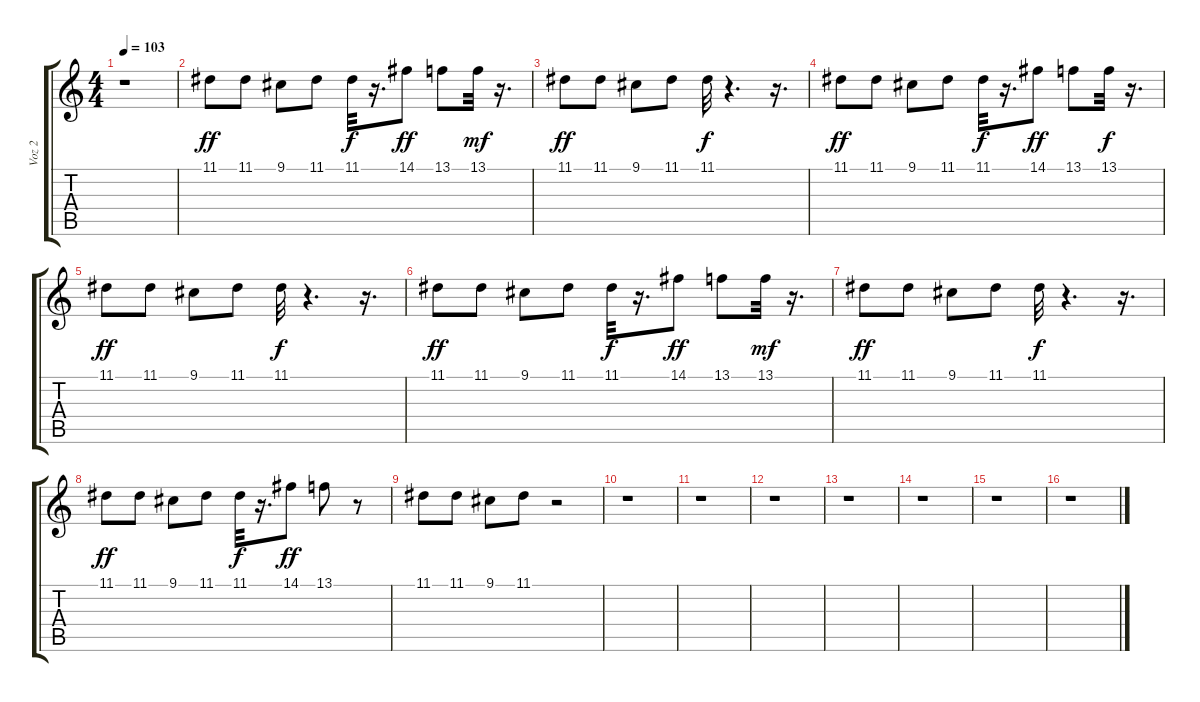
\track ("Voz 2" "Voz 2") {instrument lead6voice}
\staff {score tabs}
\tuning (E4 B3 G3 D3 A2 E2) {hide}
\ts (4 4)
\tempo 103
\clef g2
\ks c
r.1{dy ff} |
11.1.8 11.1.8 9.1.8 11.1.8 11.1.32{dy f} r.16{d} 14.1.8{dy ff} 13.1.8 13.1.32{dy mf} r.16{d} |
11.1.8{dy ff} 11.1.8 9.1.8 11.1.8 11.1.32{dy f} r.4{d} r.16{d} |
11.1.8{dy ff} 11.1.8 9.1.8 11.1.8 11.1.32{dy f} r.16{d} 14.1.8{dy ff} 13.1.8 13.1.32{dy f} r.16{d} |
11.1.8{dy ff} 11.1.8 9.1.8 11.1.8 11.1.32{dy f} r.4{d} r.16{d} |
11.1.8{dy ff} 11.1.8 9.1.8 11.1.8 11.1.32{dy f} r.16{d} 14.1.8{dy ff} 13.1.8 13.1.32{dy mf} r.16{d} |
11.1.8{dy ff} 11.1.8 9.1.8 11.1.8 11.1.32{dy f} r.4{d} r.16{d} |
11.1.8{dy ff} 11.1.8 9.1.8 11.1.8 11.1.32{dy f} r.16{d} 14.1.8{dy ff} 13.1.8 r.8 |
11.1.8 11.1.8 9.1.8 11.1.8 r.2 |
r.1 |
r.1 |
r.1 |
r.1 |
r.1 |
r.1 |
r.1
